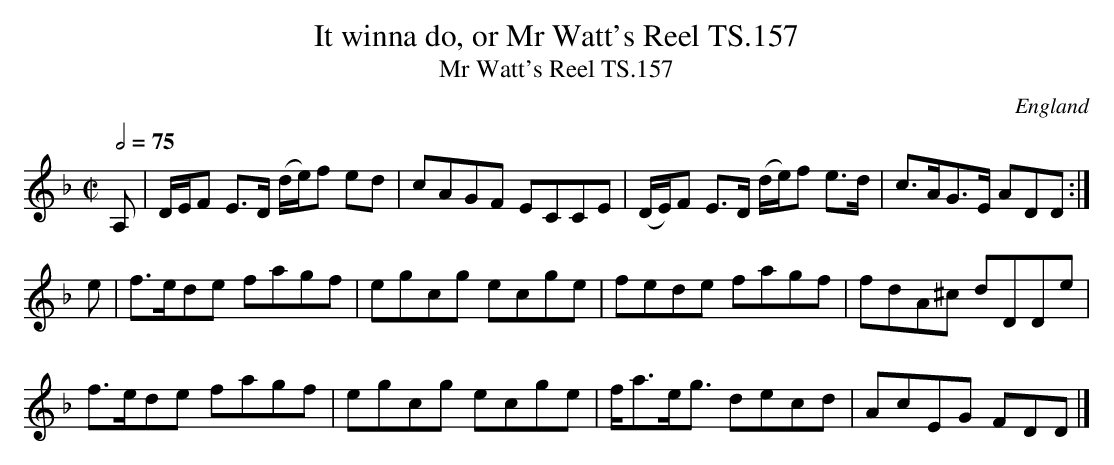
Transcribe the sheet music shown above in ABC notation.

X:1
T:It winna do, or Mr Watt's Reel TS.157
T:Mr Watt's Reel TS.157
M:C|
L:1/8
Q:1/2=75
O:England
K:D minor
A,|D/E/F E>D (d/e/)f ed|cAGF ECCE|(D/E/)F E>D (d/e/)f e>d|c>AG>E ADD:|!
e|f>ede fagf|egcg ecge|fede fagf|fdA^c dDDe|!
f>ede fagf|egcg ecge|f<ae<g decd|AcEG FDD|]
